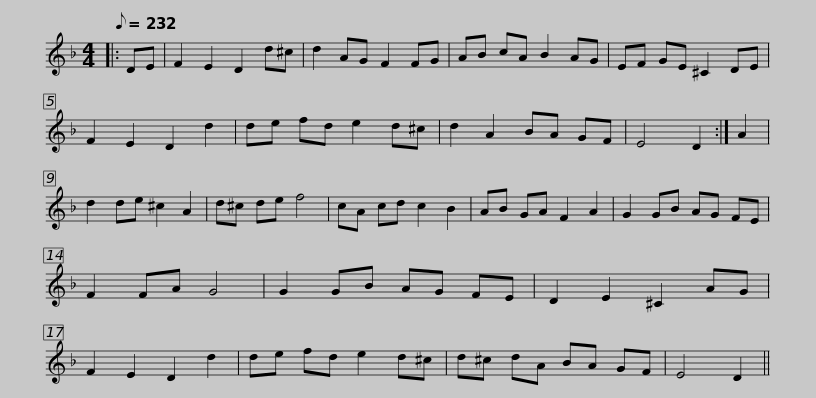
X:1
L:1/8
Q:1/8=232
M:4/4
I:linebreak $
K:Dmin
V:1 treble
V:1
|: DE | F2 E2 D2 d^c | d2 AG F2 FG | AB cA B2 AG | EF GE ^C2 DE | %5
 F2 E2 D2 d2 | de fd e2 d^c |$ d2 A2 BA GF | E4 D2 :| A2 | %10
 d2 de ^c2 A2 | d^c de f4 | cA cd c2 B2 | AB GA F2 A2 | G2 GB AG FE |$ %15
 F2 FA G4 | G2 GB AG FE | D2 E2 ^C2 AG | F2 E2 D2 d2 | de fd e2 d^c | %20
 d^c dA BA GF | E4 D2 || %22
